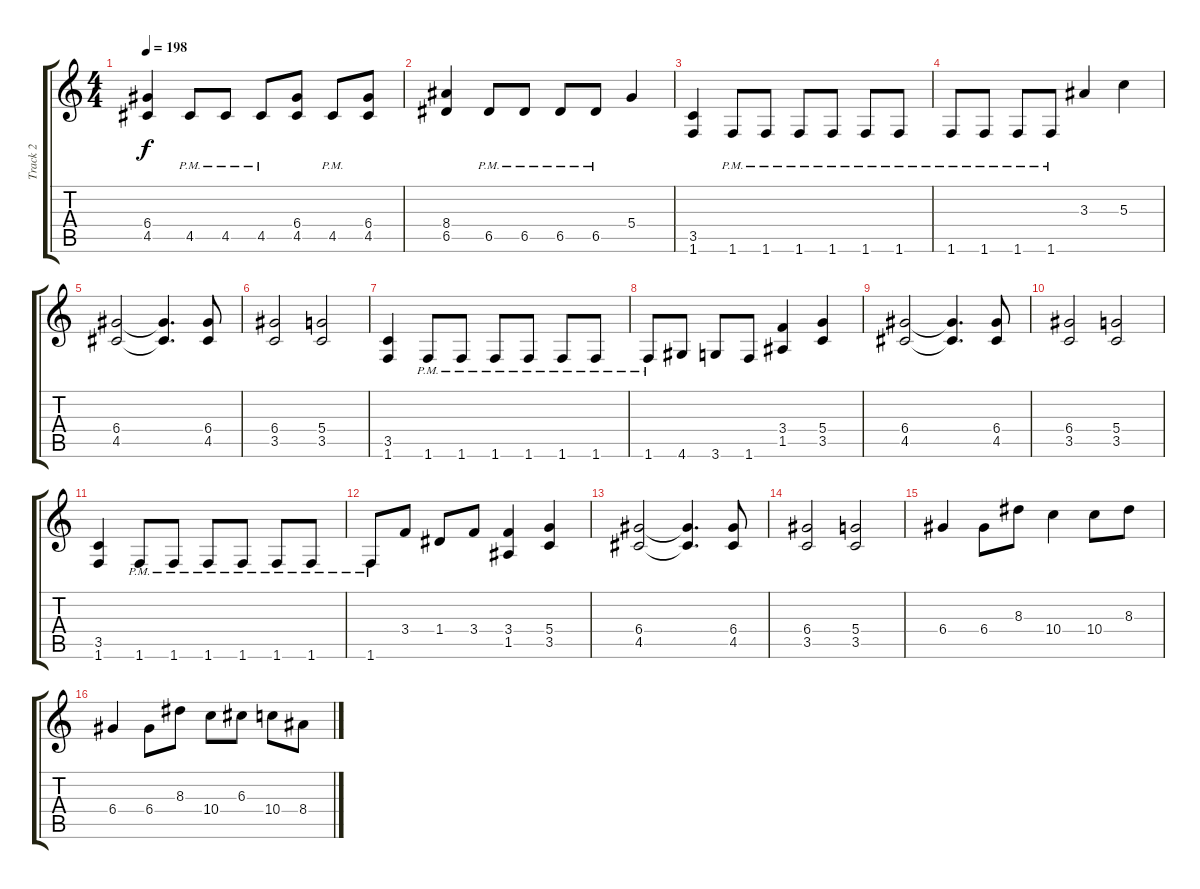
\track ("Track 2" "Track 2") {instrument distortionguitar}
\staff {score tabs}
\tuning (E4 B3 G3 D3 A2 E2) {hide}
\ts (4 4)
\tempo 198
\clef g2
\ks c
(6.4 4.5).4{dy f} 4.5{pm}.8 4.5{pm}.8 4.5{pm}.8 (6.4 4.5).8 4.5{pm}.8 (6.4 4.5).8 |
(8.4 6.5).4 6.5{pm}.8 6.5{pm}.8 6.5{pm}.8 6.5{pm}.8 5.4.4 |
(3.5 1.6).4 1.6{pm}.8 1.6{pm}.8 1.6{pm}.8 1.6{pm}.8 1.6{pm}.8 1.6{pm}.8 |
1.6{pm}.8 1.6{pm}.8 1.6{pm}.8 1.6{pm}.8 3.3.4 5.3.4 |
(6.4 4.5).2 (6.4{t} 4.5{t}).4{d} (6.4 4.5).8 |
(6.4 3.5).2 (5.4 3.5).2 |
(3.5 1.6).4 1.6{pm}.8 1.6{pm}.8 1.6{pm}.8 1.6{pm}.8 1.6{pm}.8 1.6{pm}.8 |
1.6{pm}.8 4.6.8 3.6.8 1.6.8 (3.4 1.5).4 (5.4 3.5).4 |
(6.4 4.5).2 (6.4{t} 4.5{t}).4{d} (6.4 4.5).8 |
(6.4 3.5).2 (5.4 3.5).2 |
(3.5 1.6).4 1.6{pm}.8 1.6{pm}.8 1.6{pm}.8 1.6{pm}.8 1.6{pm}.8 1.6{pm}.8 |
1.6{pm}.8 3.4.8 1.4.8 3.4.8 (3.4 1.5).4 (5.4 3.5).4 |
(6.4 4.5).2 (6.4{t} 4.5{t}).4{d} (6.4 4.5).8 |
(6.4 3.5).2 (5.4 3.5).2 |
6.4.4 6.4.8 8.3.8 10.4.4 10.4.8 8.3.8 |
6.4.4 6.4.8 8.3.8 10.4.8 6.3.8 10.4.8 8.4.8
